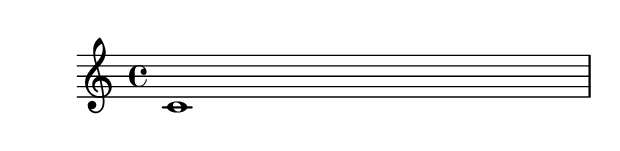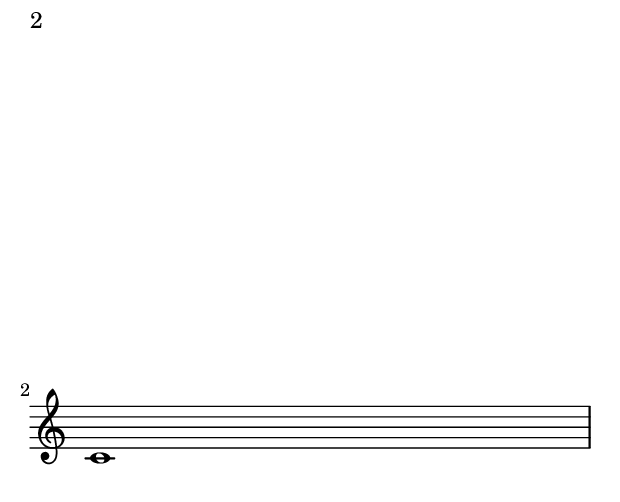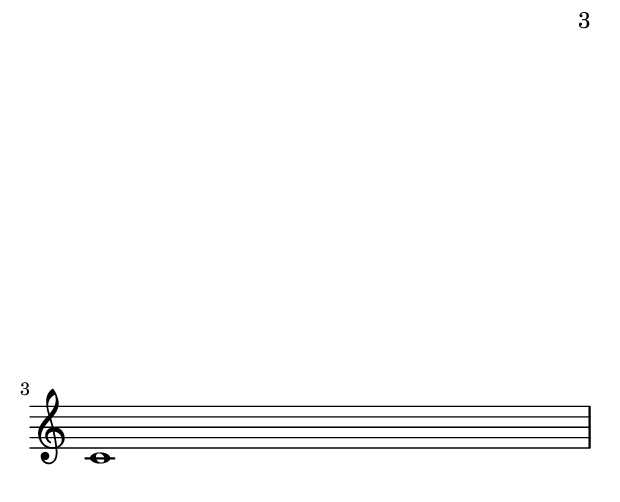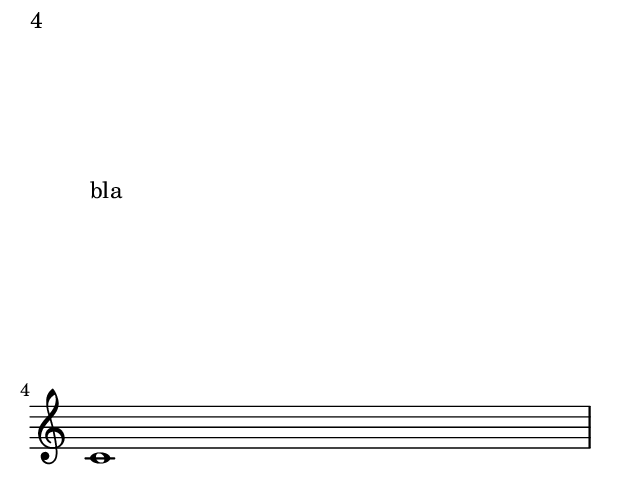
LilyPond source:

\header {

  texidoc = "By setting @code{page-top-space,} the Y position of the
first system can be forced to be uniform."

}
\version "2.16.0"

#(set-default-paper-size "a6")

\book {
  \score {

    \relative c' {
      c1\break\pageBreak
      c1\break\pageBreak
      c1
      \break\pageBreak
      \override TextScript #'padding = #20
      c1^"bla"
    }
  }

  \paper {
    obsolete-page-top-space = 3 \cm
    top-system-spacing #'basic-distance = #(/ obsolete-page-top-space staff-space)
  }
}

